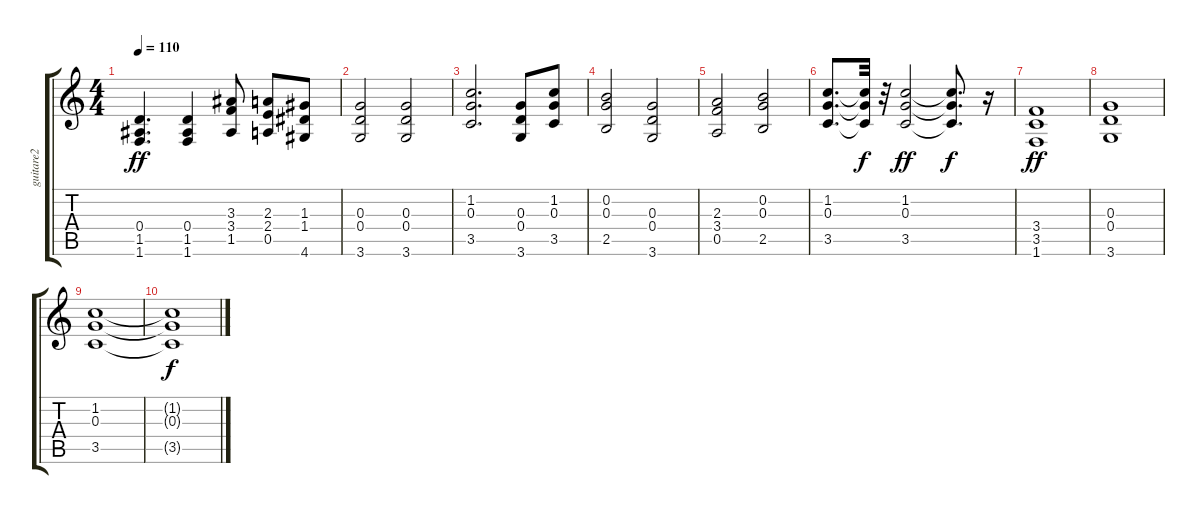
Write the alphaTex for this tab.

\track ("guitare2" "guitare2") {instrument distortionguitar}
\staff {score tabs}
\tuning (E4 B3 G3 D3 A2 E2) {hide}
\ts (4 4)
\tempo 110
\clef g2
\ks c
(0.4 1.5 1.6).4{d dy ff} (0.4 1.5 1.6).4 (3.3 3.4 1.5).8 (2.3 2.4 0.5).8 (1.3 1.4 4.6).8 |
(0.3 0.4 3.6).2 (0.3 0.4 3.6).2 |
(1.2 0.3 3.5).2{d} (0.3 0.4 3.6).8 (1.2 0.3 3.5).8 |
(0.2 0.3 2.5).2 (0.3 0.4 3.6).2 |
(2.3 3.4 0.5).2 (0.2 0.3 2.5).2 |
(1.2 0.3 3.5).8{d} (1.2{t} 0.3{t} 3.5{t}).32{dy f} r.32 (1.2 0.3 3.5).2{dy ff} (1.2{t} 0.3{t} 3.5{t}).8{d dy f} r.16 |
(3.4 3.5 1.6).1{dy ff} |
(0.3 0.4 3.6).1 |
(1.2 0.3 3.5).1 |
(1.2{t} 0.3{t} 3.5{t}).1{dy f}
